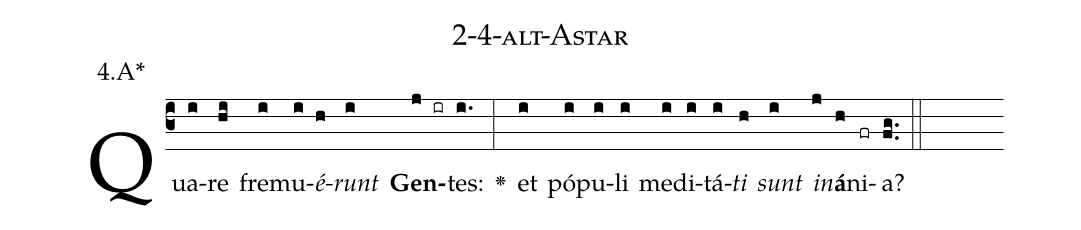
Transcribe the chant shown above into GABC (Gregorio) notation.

name: 2-4-alt-Astar;
annotation: 4.A*;
%%
(c3)Qua(i)re(hi) fre(i)mu(i)<i>é</i>(h)<i>runt</i>(i) <b>Gen</b>(j ir)tes:(i.) <v>\greheightstar</v>(:) et(i) pó(i)pu(i)li(i) me(i)di(i)tá(i)<i>ti</i>(h) <i>sunt</i>(i) <i>in</i>(j)<b>á</b>(h)ni(fr)a?(fg..) (::)


%E(i) u(h) o(i) u(j) a(h) e.(fg..) (::)
